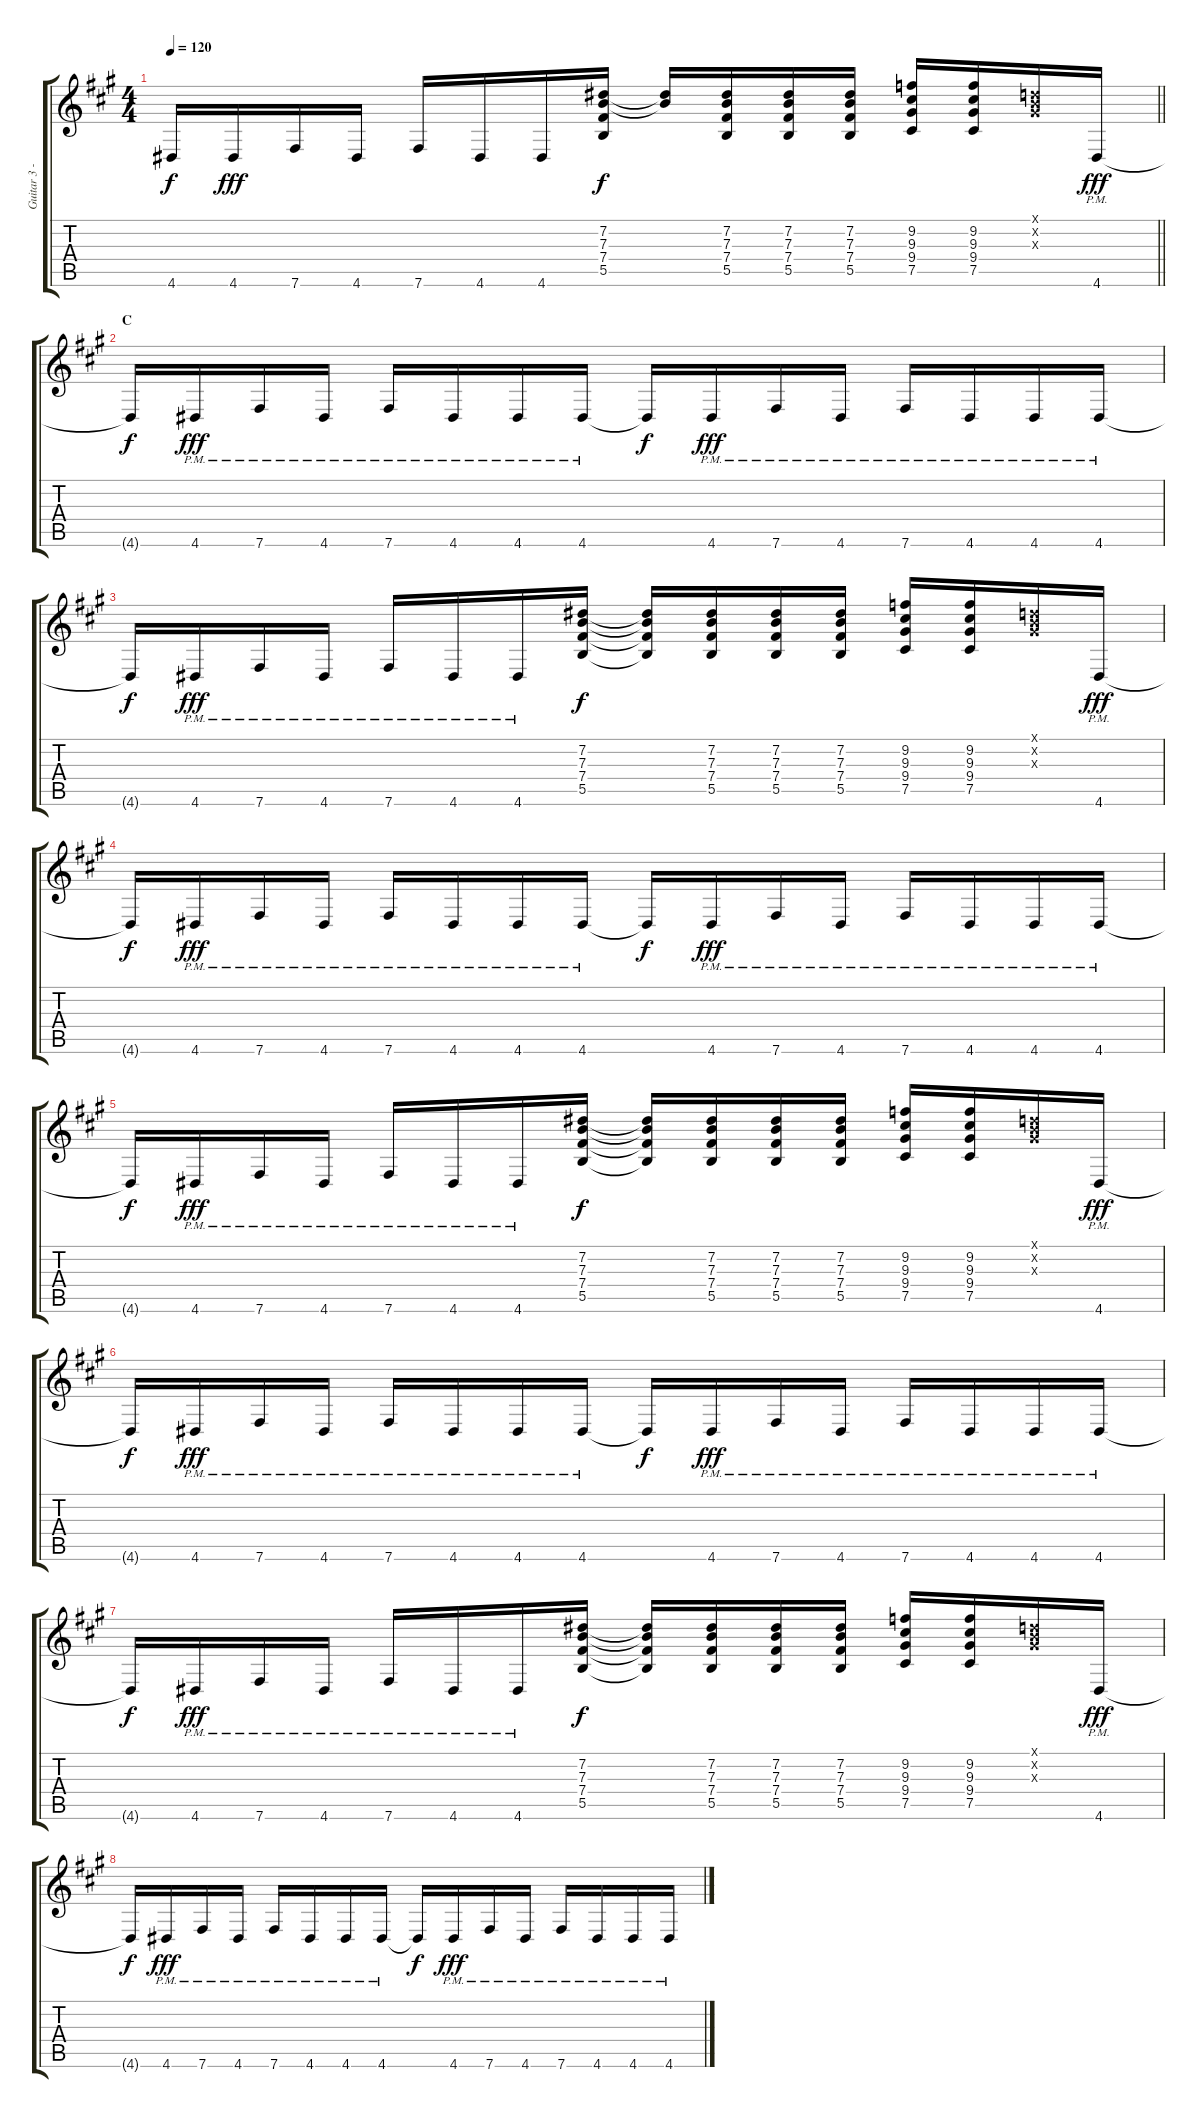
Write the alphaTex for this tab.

\track ("Guitar 3 - Aoi" "Guitar 3 -") {instrument distortionguitar}
\staff {score tabs}
\tuning (Db4 Ab3 E3 B2 Gb2 B1) {hide}
\ts (4 4)
\tempo 120
\clef g2
\barLineRight lightlight
\ks a
4.6{t}.16{dy f} 4.6.16{dy fff} 7.6.16 4.6.16 7.6.16 4.6.16 4.6.16 (7.2 7.3 7.4 5.5).16{dy f} (7.2{t} 7.3{t}).16 (7.2 7.3 7.4 5.5).16 (7.2 7.3 7.4 5.5).16 (7.2 7.3 7.4 5.5).16 (9.2 9.3 9.4 7.5).16 (9.2 9.3 9.4 7.5).16 (1.1{x} 3.2{x} 4.3{x}).16 4.6{pm}.16{dy fff} |
\section ("" "C")
4.6{t}.16{dy f} 4.6{pm}.16{dy fff} 7.6{pm}.16 4.6{pm}.16 7.6{pm}.16 4.6{pm}.16 4.6{pm}.16 4.6{pm}.16 4.6{t}.16{dy f} 4.6{pm}.16{dy fff} 7.6{pm}.16 4.6{pm}.16 7.6{pm}.16 4.6{pm}.16 4.6{pm}.16 4.6{pm}.16 |
4.6{t}.16{dy f} 4.6{pm}.16{dy fff} 7.6{pm}.16 4.6{pm}.16 7.6{pm}.16 4.6{pm}.16 4.6{pm}.16 (7.2 7.3 7.4 5.5).16{dy f} (7.2{t} 7.3{t} 7.4{t} 5.5{t}).16 (7.2 7.3 7.4 5.5).16 (7.2 7.3 7.4 5.5).16 (7.2 7.3 7.4 5.5).16 (9.2 9.3 9.4 7.5).16 (9.2 9.3 9.4 7.5).16 (1.1{x} 3.2{x} 4.3{x}).16 4.6{pm}.16{dy fff} |
4.6{t}.16{dy f} 4.6{pm}.16{dy fff} 7.6{pm}.16 4.6{pm}.16 7.6{pm}.16 4.6{pm}.16 4.6{pm}.16 4.6{pm}.16 4.6{t}.16{dy f} 4.6{pm}.16{dy fff} 7.6{pm}.16 4.6{pm}.16 7.6{pm}.16 4.6{pm}.16 4.6{pm}.16 4.6{pm}.16 |
4.6{t}.16{dy f} 4.6{pm}.16{dy fff} 7.6{pm}.16 4.6{pm}.16 7.6{pm}.16 4.6{pm}.16 4.6{pm}.16 (7.2 7.3 7.4 5.5).16{dy f} (7.2{t} 7.3{t} 7.4{t} 5.5{t}).16 (7.2 7.3 7.4 5.5).16 (7.2 7.3 7.4 5.5).16 (7.2 7.3 7.4 5.5).16 (9.2 9.3 9.4 7.5).16 (9.2 9.3 9.4 7.5).16 (1.1{x} 3.2{x} 4.3{x}).16 4.6{pm}.16{dy fff} |
4.6{t}.16{dy f} 4.6{pm}.16{dy fff} 7.6{pm}.16 4.6{pm}.16 7.6{pm}.16 4.6{pm}.16 4.6{pm}.16 4.6{pm}.16 4.6{t}.16{dy f} 4.6{pm}.16{dy fff} 7.6{pm}.16 4.6{pm}.16 7.6{pm}.16 4.6{pm}.16 4.6{pm}.16 4.6{pm}.16 |
4.6{t}.16{dy f} 4.6{pm}.16{dy fff} 7.6{pm}.16 4.6{pm}.16 7.6{pm}.16 4.6{pm}.16 4.6{pm}.16 (7.2 7.3 7.4 5.5).16{dy f} (7.2{t} 7.3{t} 7.4{t} 5.5{t}).16 (7.2 7.3 7.4 5.5).16 (7.2 7.3 7.4 5.5).16 (7.2 7.3 7.4 5.5).16 (9.2 9.3 9.4 7.5).16 (9.2 9.3 9.4 7.5).16 (1.1{x} 3.2{x} 4.3{x}).16 4.6{pm}.16{dy fff} |
4.6{t}.16{dy f} 4.6{pm}.16{dy fff} 7.6{pm}.16 4.6{pm}.16 7.6{pm}.16 4.6{pm}.16 4.6{pm}.16 4.6{pm}.16 4.6{t}.16{dy f} 4.6{pm}.16{dy fff} 7.6{pm}.16 4.6{pm}.16 7.6{pm}.16 4.6{pm}.16 4.6{pm}.16 4.6{pm}.16
